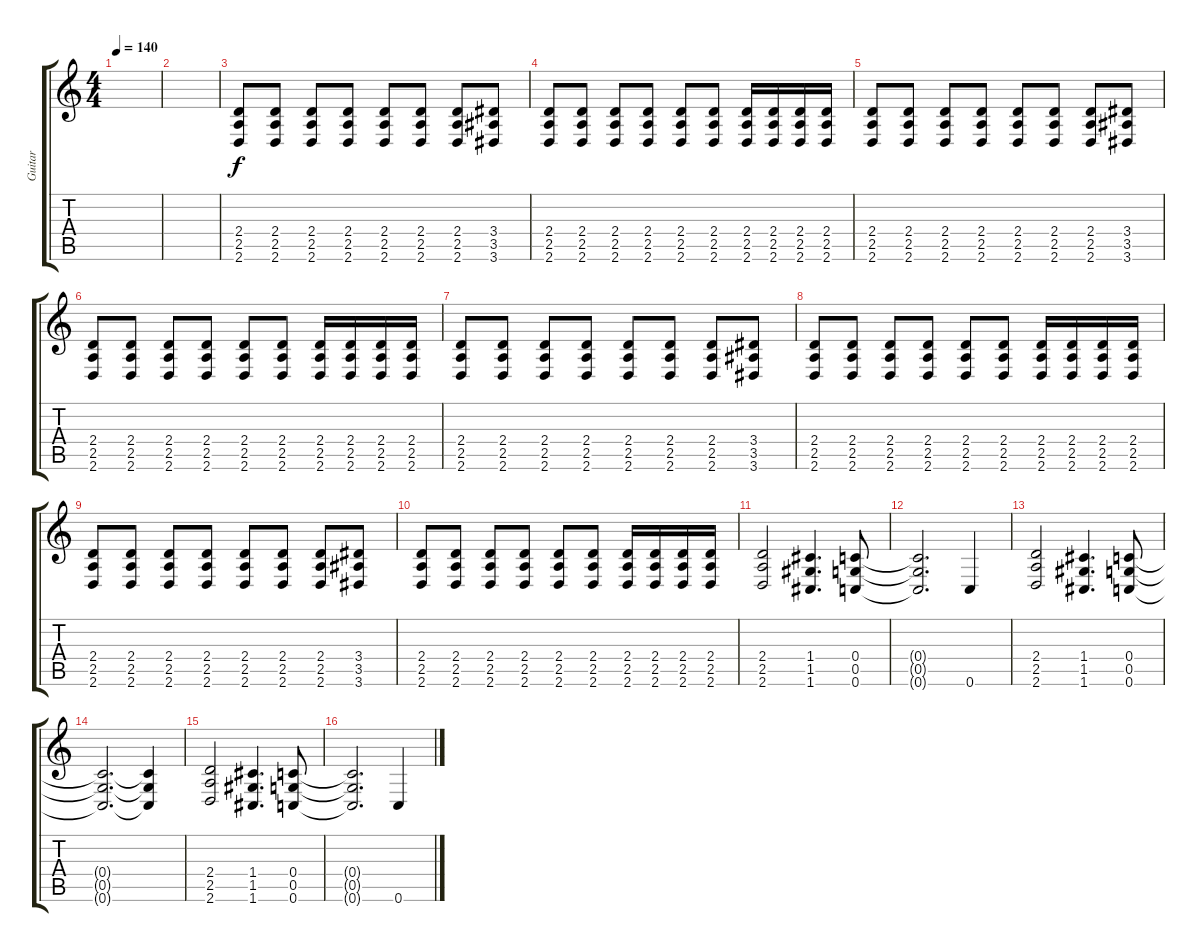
\track ("Guitar" "Guitar") {instrument distortionguitar}
\staff {score tabs}
\tuning (D4 A3 F3 C3 G2 C2) {hide}
\ts (4 4)
\tempo 140
\clef g2
\ks c
|
|
(2.4 2.5 2.6).8 (2.4 2.5 2.6).8 (2.4 2.5 2.6).8 (2.4 2.5 2.6).8 (2.4 2.5 2.6).8 (2.4 2.5 2.6).8 (2.4 2.5 2.6).8 (3.4 3.5 3.6).8 |
(2.4 2.5 2.6).8 (2.4 2.5 2.6).8 (2.4 2.5 2.6).8 (2.4 2.5 2.6).8 (2.4 2.5 2.6).8 (2.4 2.5 2.6).8 (2.4 2.5 2.6).16 (2.4 2.5 2.6).16 (2.4 2.5 2.6).16 (2.4 2.5 2.6).16 |
(2.4 2.5 2.6).8 (2.4 2.5 2.6).8 (2.4 2.5 2.6).8 (2.4 2.5 2.6).8 (2.4 2.5 2.6).8 (2.4 2.5 2.6).8 (2.4 2.5 2.6).8 (3.4 3.5 3.6).8 |
(2.4 2.5 2.6).8 (2.4 2.5 2.6).8 (2.4 2.5 2.6).8 (2.4 2.5 2.6).8 (2.4 2.5 2.6).8 (2.4 2.5 2.6).8 (2.4 2.5 2.6).16 (2.4 2.5 2.6).16 (2.4 2.5 2.6).16 (2.4 2.5 2.6).16 |
(2.4 2.5 2.6).8 (2.4 2.5 2.6).8 (2.4 2.5 2.6).8 (2.4 2.5 2.6).8 (2.4 2.5 2.6).8 (2.4 2.5 2.6).8 (2.4 2.5 2.6).8 (3.4 3.5 3.6).8 |
(2.4 2.5 2.6).8 (2.4 2.5 2.6).8 (2.4 2.5 2.6).8 (2.4 2.5 2.6).8 (2.4 2.5 2.6).8 (2.4 2.5 2.6).8 (2.4 2.5 2.6).16 (2.4 2.5 2.6).16 (2.4 2.5 2.6).16 (2.4 2.5 2.6).16 |
(2.4 2.5 2.6).8 (2.4 2.5 2.6).8 (2.4 2.5 2.6).8 (2.4 2.5 2.6).8 (2.4 2.5 2.6).8 (2.4 2.5 2.6).8 (2.4 2.5 2.6).8 (3.4 3.5 3.6).8 |
(2.4 2.5 2.6).8 (2.4 2.5 2.6).8 (2.4 2.5 2.6).8 (2.4 2.5 2.6).8 (2.4 2.5 2.6).8 (2.4 2.5 2.6).8 (2.4 2.5 2.6).16 (2.4 2.5 2.6).16 (2.4 2.5 2.6).16 (2.4 2.5 2.6).16 |
(2.4 2.5 2.6).2 (1.4 1.5 1.6).4{d} (0.4 0.5 0.6).8 |
(0.4{t} 0.5{t} 0.6{t}).2{d} 0.6.4 |
(2.4 2.5 2.6).2 (1.4 1.5 1.6).4{d} (0.4 0.5 0.6).8 |
(0.4{t} 0.5{t} 0.6{t}).2{d} (0.4{t} 0.5{t} 0.6{t}).4 |
(2.4 2.5 2.6).2 (1.4 1.5 1.6).4{d} (0.4 0.5 0.6).8 |
(0.4{t} 0.5{t} 0.6{t}).2{d} 0.6.4
